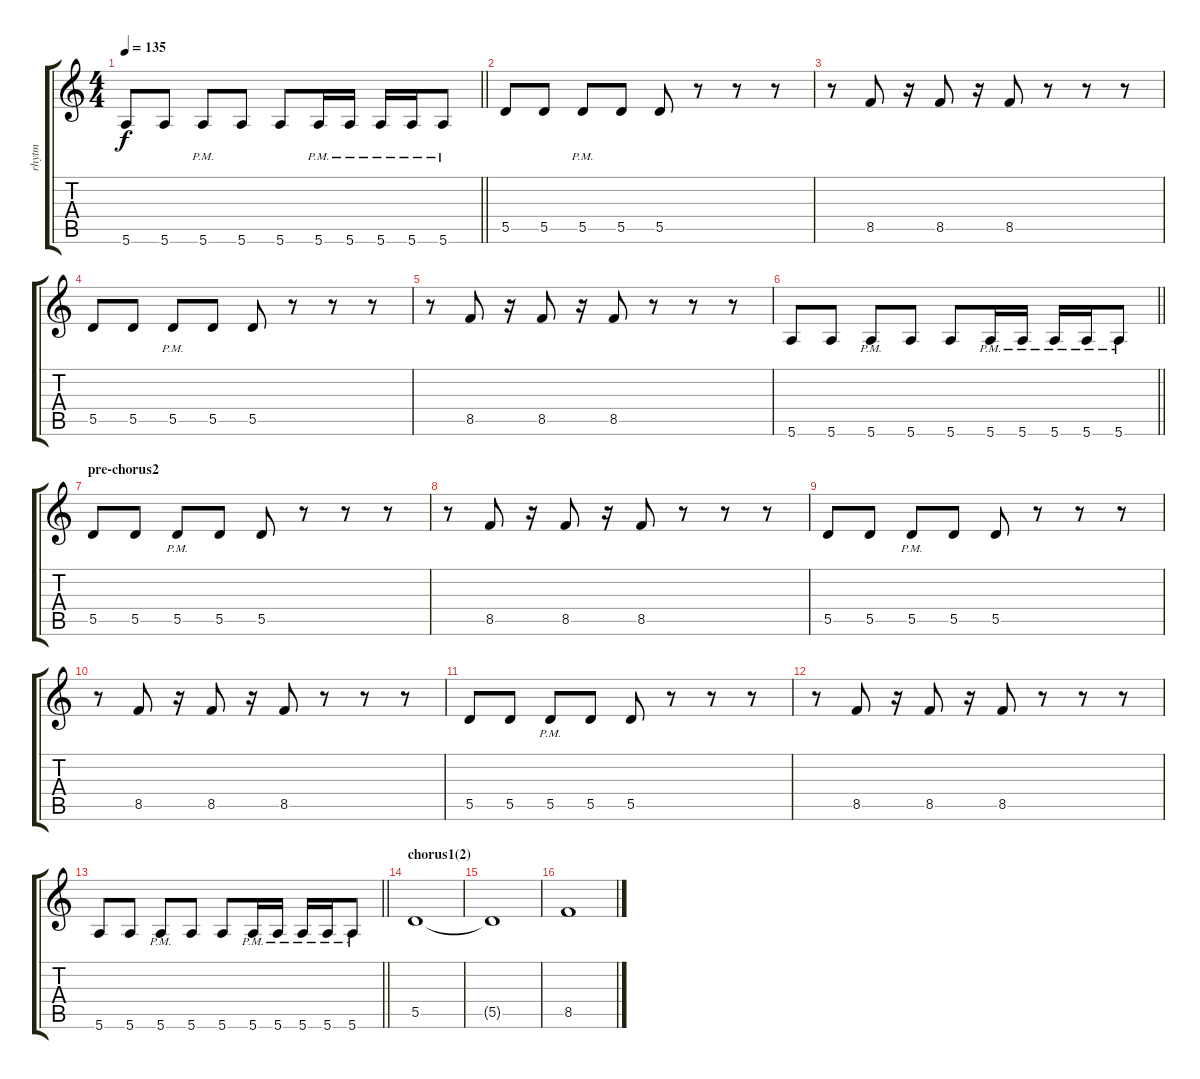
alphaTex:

\track ("rhytm" "rhytm") {instrument distortionguitar}
\staff {score tabs}
\tuning (E4 B3 G3 D3 A2 E2) {hide}
\ts (4 4)
\tempo 135
\clef g2
\barLineRight lightlight
\ks c
5.6.8{dy f} 5.6.8 5.6{pm}.8 5.6.8 5.6.8 5.6{pm}.16 5.6{pm}.16 5.6{pm}.16 5.6{pm}.16 5.6{pm}.8 |
5.5.8 5.5.8 5.5{pm}.8 5.5.8 5.5.8 r.8 r.8 r.8 |
r.8 8.5.8 r.16 8.5.8 r.16 8.5.8 r.8 r.8 r.8 |
5.5.8 5.5.8 5.5{pm}.8 5.5.8 5.5.8 r.8 r.8 r.8 |
r.8 8.5.8 r.16 8.5.8 r.16 8.5.8 r.8 r.8 r.8 |
\barLineRight lightlight
5.6.8 5.6.8 5.6{pm}.8 5.6.8 5.6.8 5.6{pm}.16 5.6{pm}.16 5.6{pm}.16 5.6{pm}.16 5.6{pm}.8 |
\section ("" "pre-chorus2")
5.5.8 5.5.8 5.5{pm}.8 5.5.8 5.5.8 r.8 r.8 r.8 |
r.8 8.5.8 r.16 8.5.8 r.16 8.5.8 r.8 r.8 r.8 |
5.5.8 5.5.8 5.5{pm}.8 5.5.8 5.5.8 r.8 r.8 r.8 |
r.8 8.5.8 r.16 8.5.8 r.16 8.5.8 r.8 r.8 r.8 |
5.5.8 5.5.8 5.5{pm}.8 5.5.8 5.5.8 r.8 r.8 r.8 |
r.8 8.5.8 r.16 8.5.8 r.16 8.5.8 r.8 r.8 r.8 |
\barLineRight lightlight
5.6.8 5.6.8 5.6{pm}.8 5.6.8 5.6.8 5.6{pm}.16 5.6{pm}.16 5.6{pm}.16 5.6{pm}.16 5.6{pm}.8 |
\section ("" "chorus1(2)")
5.5.1 |
5.5{t}.1 |
8.5.1
